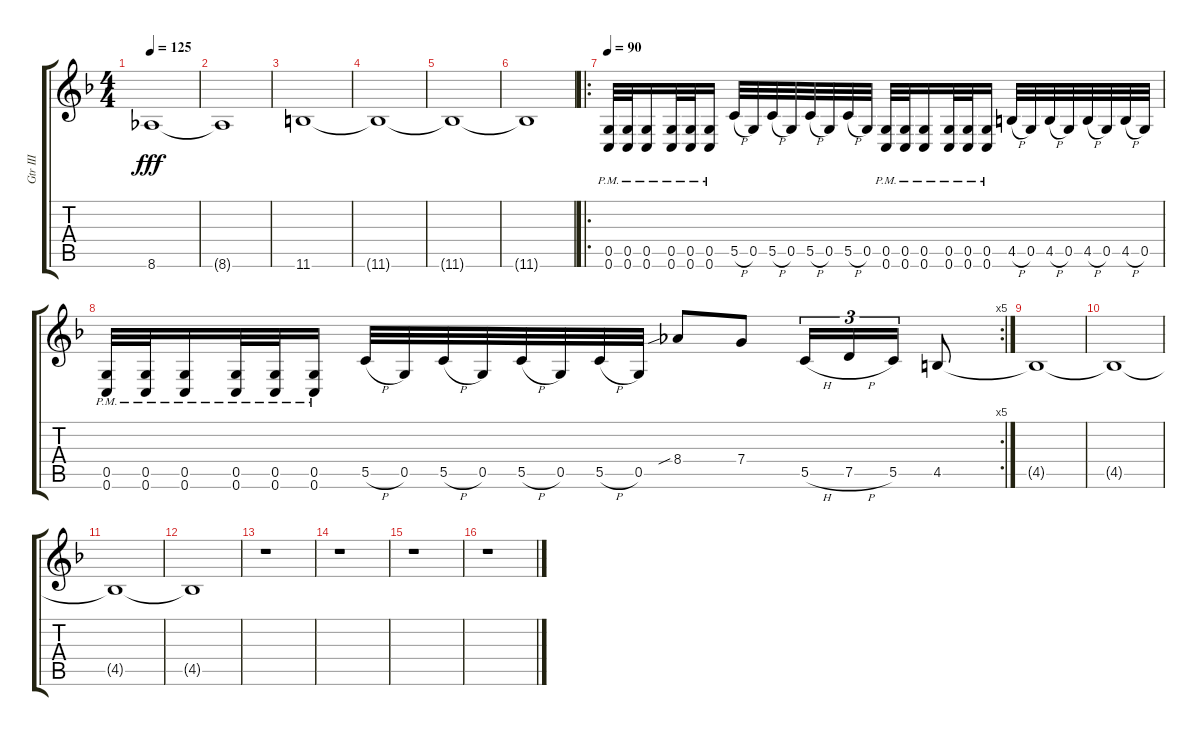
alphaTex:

\track ("Gtr III" "Gtr III") {instrument distortionguitar}
\staff {score tabs}
\tuning (D4 A3 F3 C3 G2 C2) {hide}
\ts (4 4)
\tempo 125
\clef g2
\ks f
8.6.1{dy fff} |
8.6{t}.1 |
11.6.1 |
11.6{t}.1 |
11.6{t}.1 |
11.6{t}.1 |
\ro
\tempo 90
(0.5{pm} 0.6{pm}).32 (0.5{pm} 0.6{pm}).32 (0.5{pm} 0.6{pm}).16 (0.5{pm} 0.6{pm}).32 (0.5{pm} 0.6{pm}).32 (0.5{pm} 0.6{pm}).16 5.5{h}.32 0.5.32 5.5{h}.32 0.5.32 5.5{h}.32 0.5.32 5.5{h}.32 0.5.32 (0.5{pm} 0.6{pm}).32 (0.5{pm} 0.6{pm}).32 (0.5{pm} 0.6{pm}).16 (0.5{pm} 0.6{pm}).32 (0.5{pm} 0.6{pm}).32 (0.5{pm} 0.6{pm}).16 4.5{h}.32 0.5.32 4.5{h}.32 0.5.32 4.5{h}.32 0.5.32 4.5{h}.32 0.5.32 |
\rc 5
(0.5{pm} 0.6{pm}).32 (0.5{pm} 0.6{pm}).32 (0.5{pm} 0.6{pm}).16 (0.5{pm} 0.6{pm}).32 (0.5{pm} 0.6{pm}).32 (0.5{pm} 0.6{pm}).16 5.5{h}.32 0.5.32 5.5{h}.32 0.5.32 5.5{h}.32 0.5.32 5.5{h}.32 0.5.32 8.4{sib}.8 7.4.8 5.5{h}.16{tu (3 2)} 7.5{h}.16{tu (3 2)} 5.5.16{tu (3 2)} 4.5.8 |
4.5{t}.1 |
4.5{t}.1 |
4.5{t}.1 |
4.5{t}.1 |
r.1 |
r.1 |
r.1 |
r.1
